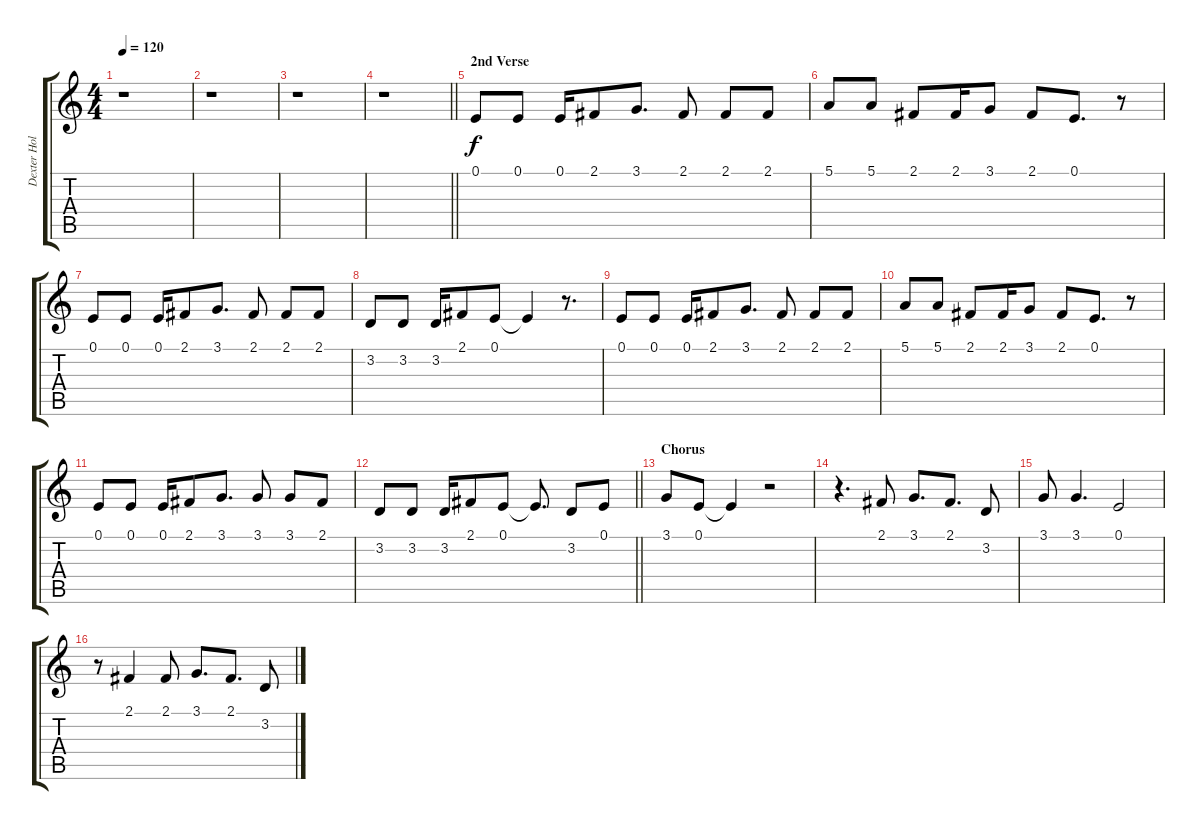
\track ("Dexter Holland - Vocals" "Dexter Hol") {instrument altosax}
\staff {score tabs}
\tuning (E4 B3 G3 D3 A2 E2) {hide}
\ts (4 4)
\tempo 120
\clef g2
\ks c
r.1{dy f} |
r.1 |
r.1 |
\barLineRight lightlight
r.1 |
\section ("" "2nd Verse")
0.1.8 0.1.8 0.1.16 2.1.8 3.1.8{d} 2.1.8 2.1.8 2.1.8 |
5.1.8 5.1.8 2.1.8 2.1.16 3.1.8 2.1.8 0.1.8{d} r.8 |
0.1.8 0.1.8 0.1.16 2.1.8 3.1.8{d} 2.1.8 2.1.8 2.1.8 |
3.2.8 3.2.8 3.2.16 2.1.8 0.1.8 0.1{t}.4 r.8{d} |
0.1.8 0.1.8 0.1.16 2.1.8 3.1.8{d} 2.1.8 2.1.8 2.1.8 |
5.1.8 5.1.8 2.1.8 2.1.16 3.1.8 2.1.8 0.1.8{d} r.8 |
0.1.8 0.1.8 0.1.16 2.1.8 3.1.8{d} 3.1.8 3.1.8 2.1.8 |
\barLineRight lightlight
3.2.8 3.2.8 3.2.16 2.1.8 0.1.8 0.1{t}.8{d} 3.2.8 0.1.8 |
\section ("" "Chorus")
3.1.8 0.1.8 0.1{t}.4 r.2 |
r.4{d} 2.1.8 3.1.8{d} 2.1.8{d} 3.2.8 |
3.1.8 3.1.4{d} 0.1.2 |
r.8 2.1.4 2.1.8 3.1.8{d} 2.1.8{d} 3.2.8
